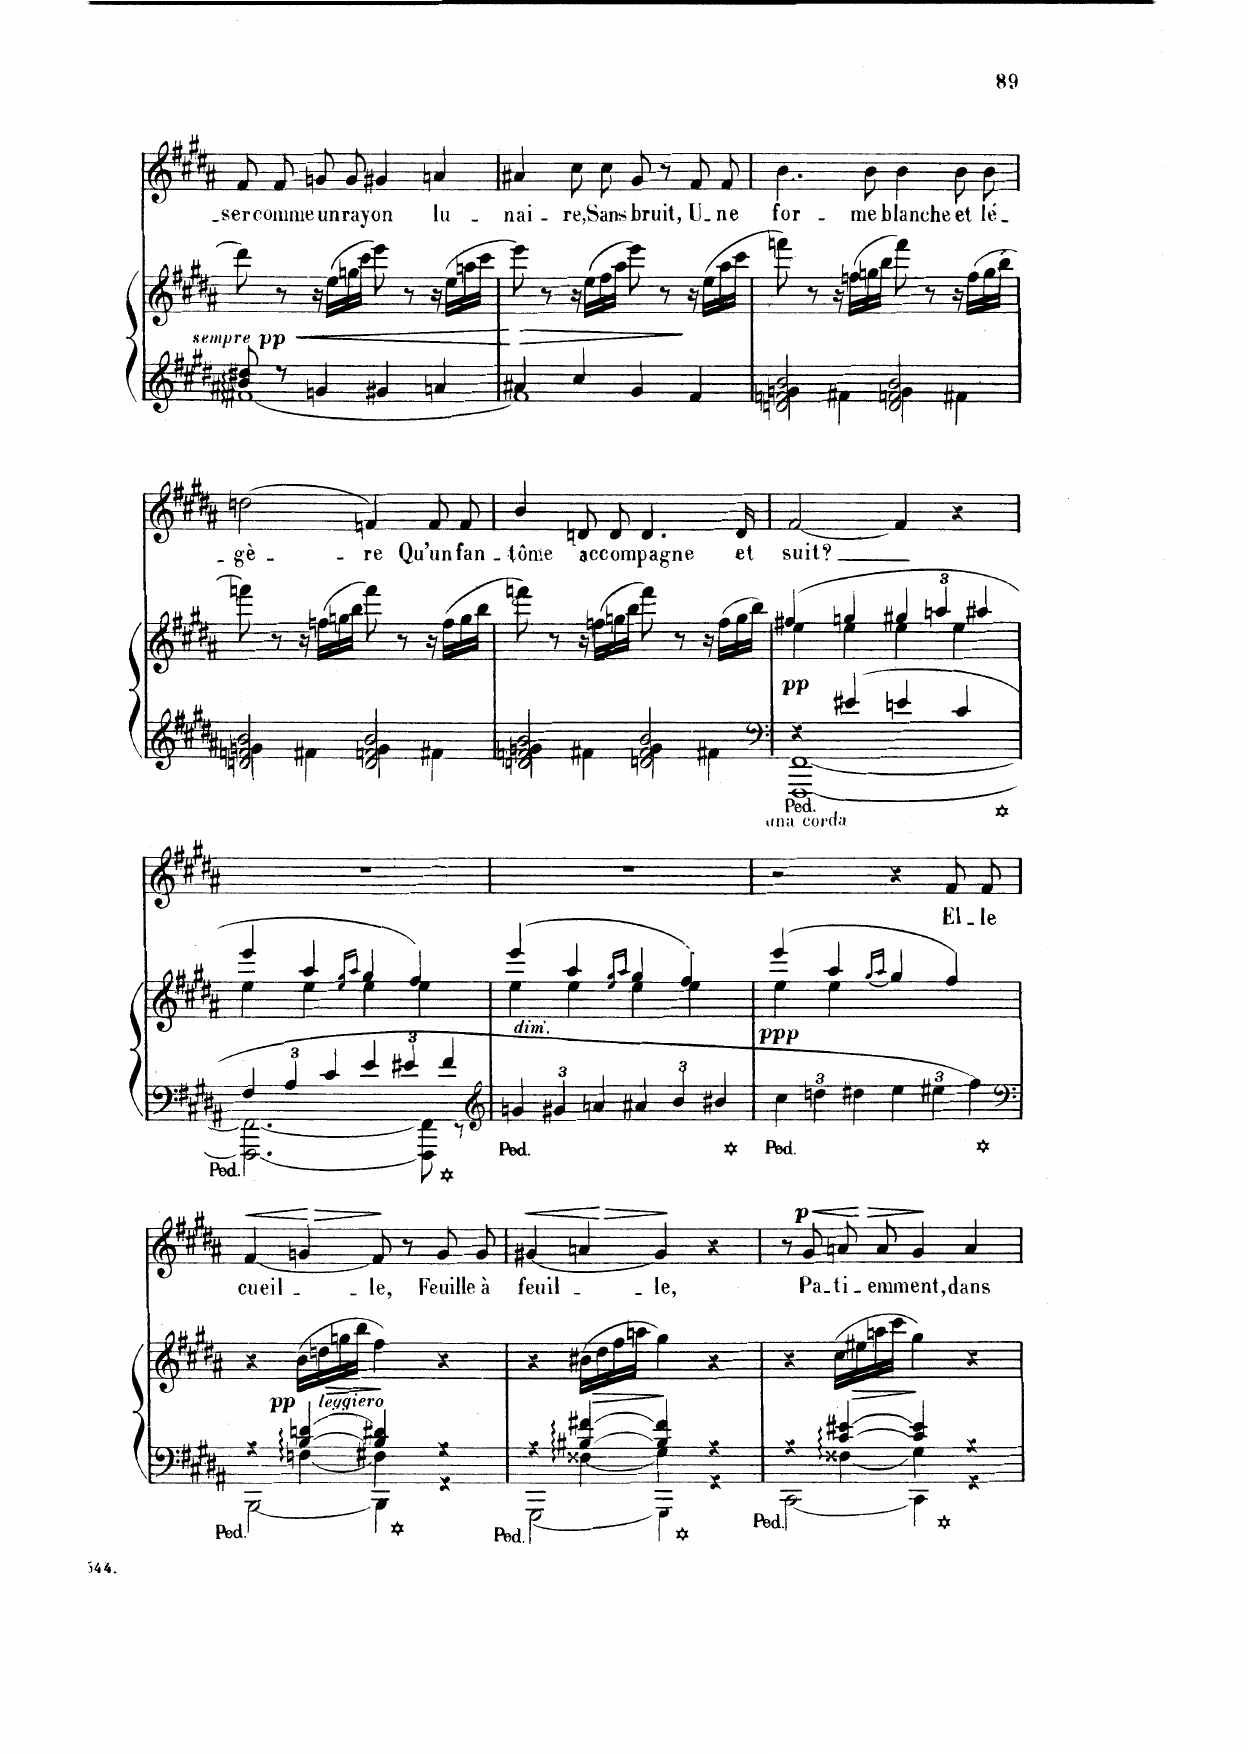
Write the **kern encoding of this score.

**kern	**kern	**dynam	**kern	**text	**dynam
*part2	*part2	*part2	*part1	*part1	*part1
*staff3	*staff2	*staff2/3	*staff1	*staff1	*staff1
*I"Piano	*	*	*I"Chant	*	*
*I'Pno	*	*	*	*	*
*clefG2	*clefG2	*	*clefG2	*	*
*k[f#c#g#d#a#]	*k[f#c#g#d#a#]	*	*k[f#c#g#d#a#]	*	*
*M4/4	*M4/4	*	*M4/4	*	*
*met(c)	*met(c)	*	*met(c)	*	*
=13	=13	=13	=13	=13	=13
*^	*	*	*	*	*
!	!	!	!LO:DY:b	!	!	!
!	!	!	!LO:DY:n=1:b	!	!	!
8b/ 8dd#X/	[1f#X	8ddd#\	other-dynamics pp	8f#/L	-- ser	.
8r	.	8r	.	8f#/J	comme	.
!	!	!	!LO:HP:b	!	!	!
4gn/	.	16r	<	8gn/L	un	.
.	.	(16ee\LL	.	.	.	.
.	.	16ggn\	.	8g/J	ra-	.
.	.	16ccc#\JJ	.	.	.	.
4g#X/	.	8eee\)	.	4g#X/	-yon	.
.	.	8r	.	.	.	.
4an/	.	16r	.	4an/	lu-	.
.	.	(16ee\LL	.	.	.	.
.	.	16aan\	.	.	.	.
.	.	16ccc#\JJ	.	.	.	.
*v	*v	*	*	*	*	*
.	.	[	.	.	.
=14	=14	=14	=14	=14	=14
*^	*	*	*	*	*
!	!	!	!LO:HP:b	!	!	!
4a#X/	1f#]	8eee\)	>	4a#X/	-nai-	.
.	.	8r	.	.	.	.
4cc#/	.	16r	.	8cc#\L	-re,	.
.	.	(16ee\LL	.	.	.	.
.	.	16ff#\	.	8cc#\J	Sans	.
.	.	16aa#\JJ	.	.	.	.
4g#/	.	8eee\)	.	8g#/	bruit,	.
.	.	8r	.	8r	.	.
4f#/	.	16r	]	8f#/L	U-	.
.	.	(16ee\LL	.	.	.	.
.	.	16aa#\	.	8f#/J	-ne	.
.	.	16ccc#\JJ	.	.	.	.
=15	=15	=15	=15	=15	=15	=15
4gn\	2dn/ 2fn/ 2b/	8fffn\)	.	4.b\	for-	.
.	.	8r	.	.	.	.
4f#X\	.	16r	.	.	.	.
.	.	(16ffn\LL	.	.	.	.
.	.	16ggn\	.	8b\	-me	.
.	.	16bb\JJ	.	.	.	.
4g\	2d/ 2fn/ 2b/	8fff\)	.	4b\	blanche	.
.	.	8r	.	.	.	.
4f#X\	.	16r	.	8b\L	et	.
.	.	(16ff\LL	.	.	.	.
.	.	16gg\	.	8b\J	lé-	.
.	.	16bb\JJ	.	.	.	.
=16	=16	=16	=16	=16	=16	=16
4gn\	2dn/ 2fn/ 2b/	8fffn\)	.	(2ddn\	-- gè-	.
.	.	8r	.	.	.	.
4f#X\	.	16r	.	.	.	.
.	.	(16ffn\LL	.	.	.	.
.	.	16ggn\	.	.	.	.
.	.	16bb\JJ	.	.	.	.
4g\	2d/ 2fn/ 2b/	8fff\)	.	4fn/)	-re	.
.	.	8r	.	.	.	.
4f#X\	.	16r	.	8f/L	Qu'un	.
.	.	(16ff\LL	.	.	.	.
.	.	16gg\	.	8f/J	fan-	.
.	.	16bb\JJ	.	.	.	.
=17	=17	=17	=17	=17	=17	=17
4gn\	2dn/ 2fn/ 2b/	8fffn\)	.	4b/	-tôme	.
.	.	8r	.	.	.	.
4f#X\	.	16r	.	8dn/L	ac-	.
.	.	(16ffn\LL	.	.	.	.
.	.	16ggn\	.	8d/J	-com-	.
.	.	16bb\JJ	.	.	.	.
4g\	2dn/ 2f#/ 2b/	8fff\)	.	4.d/	-pagne	.
.	.	8r	.	.	.	.
4f#X\	.	16r	.	.	.	.
.	.	(16ff\LL	.	.	.	.
.	.	16gg\	.	8d/	et	.
.	.	16bb\JJ)	.	.	.	.
=18	=18	=18	=18	=18	=18	=18
*clefF4	*	*	*	*	*	*
*	*	*^	*	*	*	*
!LO:TX:b:t=una corda	!	!	!	!	!	!	!
!	!	!	!	!LO:DY:b	!	!	!
4r	[1FFF# [1FF#	(4ff#X/	4ee\	pp	[2f#/	suit?	.
4e#X/	.	4ggn/	4ee\	.	.	.	.
4en/	.	6gg#X/	4ee\	.	4f#/]	.	.
.	.	6aan/	.	.	.	.	.
4c#/	.	.	4ee\	.	4r	.	.
.	.	6aa#X/	.	.	.	.	.
=19	=19	=19	=19	=19	=19	=19	=19
6F#/	2.FFF#\_ 2.FF#\_	4eee/	4ee\	.	1r	.	.
6A#/	.	.	.	.	.	.	.
.	.	4aa#/	4ee\	.	.	.	.
6c#/	.	.	.	.	.	.	.
.	.	16qee/ 16qgg#/LL	.	.	.	.	.
.	.	16qaa#/JJ	.	.	.	.	.
6e/	.	4gg#/	4ee\	.	.	.	.
6e#X/	.	.	.	.	.	.	.
.	8FFF#\] 8FF#\]	4ff#/)	4ee\	.	.	.	.
6f#/	.	.	.	.	.	.	.
.	8r	.	.	.	.	.	.
*v	*v	*	*	*	*	*	*
=20	=20	=20	=20	=20	=20	=20
*clefG2	*	*	*	*	*	*
*^	*	*	*	*	*	*
!	!	!LO:TX:b:i:t=dim.	!	!	!	!	!
*v	*v	*	*	*	*	*	*
6gn/	(4eee/	4ee\	.	1r	.	.
6g#X/	.	.	.	.	.	.
.	4aa#/	4ee\	.	.	.	.
6an/	.	.	.	.	.	.
.	16qee/ 16qgg#/LL	.	.	.	.	.
.	16qaa#/JJ	.	.	.	.	.
6a#X/	4gg#/	4ee\	.	.	.	.
6b/	.	.	.	.	.	.
.	4ff#/)	4ee\	.	.	.	.
6b#X/	.	.	.	.	.	.
=21	=21	=21	=21	=21	=21	=21
!	!	!	!LO:DY:b	!	!	!
6cc#\	(4eee/	4ee\	ppp	2r	.	.
6ddn\	.	.	.	.	.	.
.	4aa#/	4ee\	.	.	.	.
6dd#X\	.	.	.	.	.	.
.	(16qgg#/LL	.	.	.	.	.
.	16qaa#/JJ)	.	.	.	.	.
6ee\	4gg#\	4ryy	.	4r	.	.
6ee#X\	.	.	.	.	.	.
.	4ff#\)	4ryy	.	8f#/L	El-	.
6ff#\	.	.	.	.	.	.
.	.	.	.	8f#/J	-le	.
*	*v	*v	*	*	*	*
=22	=22	=22	=22	=22	=22
*clefF4	*	*	*	*	*
*^	*	*	*	*	*
*	*^	*	*	*	*	*
!	!	!	!	!	!	!	!LO:HP:b
4r	4ryy	[<2BBB\	4r	.	(4f#/	cueil-	<
!	!	!	!	!LO:DY:b	!	!	!LO:HP:n=1:b
[4B/ 4dn/	4Fn\	.	(16b\LL	pp	4gn/	.	[ >
!	!	!	!LO:TX:i:t=leggiero	!	!	!	!
!	!	!	!	!LO:HP:b	!	!	!
.	.	.	16ddn\	>	.	.	.
.	.	.	16ggn\	.	.	.	.
.	.	.	16bb\JJ	.	.	.	.
4B/] 4d#X/	4F#X\	4BBB\]	4ff#\)	]	8f#/)	-le,	]
.	.	.	.	.	8r	.	.
4r	4r	4ryy	4r	.	8g/L	Feuille	.
.	.	.	.	.	8g/J	à	.
=23	=23	=23	=23	=23	=23	=23	=23
!	!	!	!	!	!	!	!LO:HP:b
4r	4ryy	[<2GGG#\	4r	.	(4g#X/	feuil-	<
!	!	!	!	!	!	!	!LO:HP:n=1:b
[4B#X/ [4f#X/	4F##X\	.	(16b#X\LL	.	4an/	.	[ >
!	!	!	!	!LO:HP:b	!	!	!
.	.	.	16dd#\	>	.	.	.
.	.	.	16ff#\	.	.	.	.
.	.	.	16aan\JJ	.	.	.	.
4B#/] 4f#/]	4G#\	4GGG#\]	4gg#\)	]	4g#/)	-le,	]
4r	4r	4r	4r	.	4r	.	.
=24	=24	=24	=24	=24	=24	=24	=24
4r	4ryy	[<2CC#\	4r	.	8r	.	.
!	!	!	!	!	!	!	!LO:HP:b
!	!	!	!	!	!	!	!LO:DY:n=1:a
.	.	.	.	.	8g#/	Pa-	< p
[4c#/ [4e#X/	4F##X\	.	(16cc#\LL	.	8an/L	-ti-	.
!	!	!	!	!LO:HP:b	!	!	!
.	.	.	16ee#X\	>	.	.	.
!	!	!	!	!	!	!	!LO:HP:n=1:b
.	.	.	16aan\	.	8a/J	-em-	[ >
.	.	.	16ccc#\JJ	.	.	.	.
4c#/] 4e#/]	4G#\	4CC#\]	4gg#\)	]	4g#/	-ment,	]
4r	4r	4r	4r	.	4a/	dans	.
*v	*v	*v	*	*	*	*	*
=	=	=	=	=	=
*-	*-	*-	*-	*-	*-
